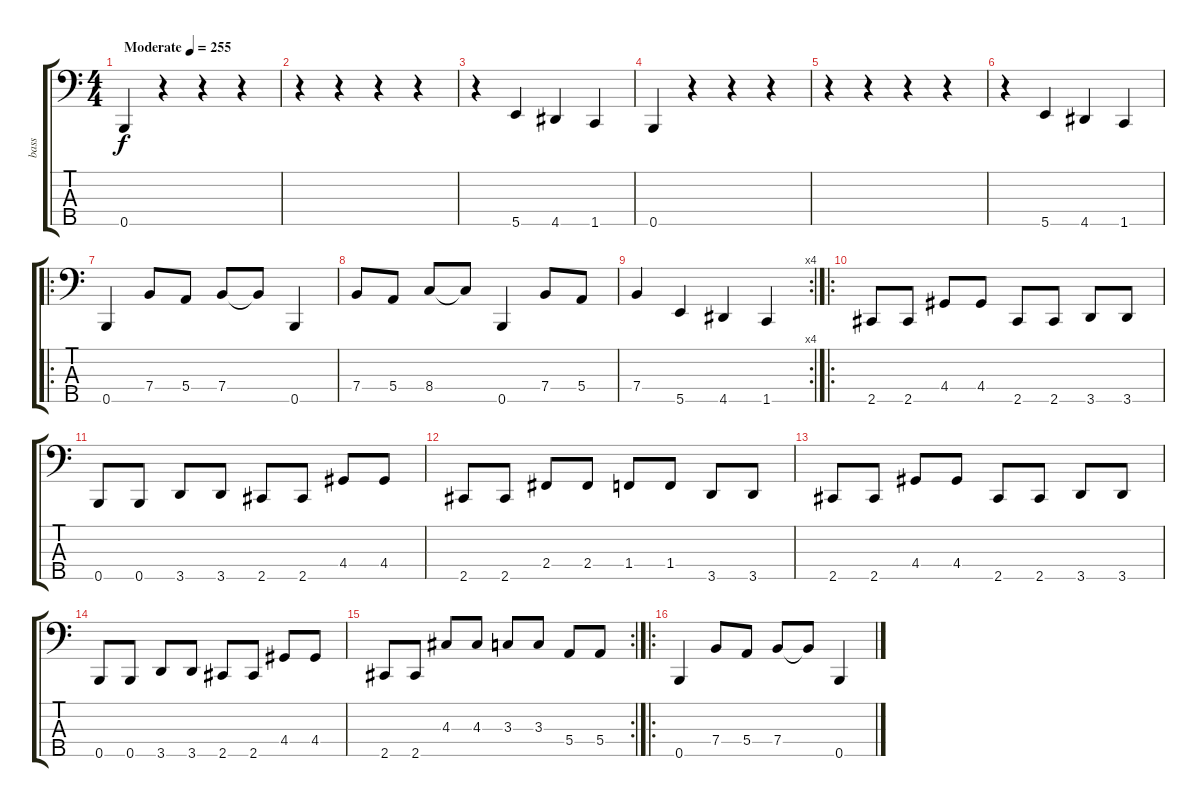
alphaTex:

\track ("bass" "bass") {instrument electricbasspick}
\staff {score tabs}
\tuning (G2 D2 A1 E1 B0) {hide}
\ts (4 4)
\tempo (255 "Moderate")
\clef f4
\ks c
0.5.4{dy f instrument electricbasspick} r.4 r.4 r.4 |
r.4 r.4 r.4 r.4 |
r.4 5.5.4 4.5.4 1.5.4 |
0.5.4 r.4 r.4 r.4 |
r.4 r.4 r.4 r.4 |
r.4 5.5.4 4.5.4 1.5.4 |
\ro
0.5.4 7.4.8 5.4.8 7.4.8 7.4{t}.8 0.5.4 |
7.4.8 5.4.8 8.4.8 8.4{t}.8 0.5.4 7.4.8 5.4.8 |
\rc 4
7.4.4 5.5.4 4.5.4 1.5.4 |
\ro
2.5.8 2.5.8 4.4.8 4.4.8 2.5.8 2.5.8 3.5.8 3.5.8 |
0.5.8 0.5.8 3.5.8 3.5.8 2.5.8 2.5.8 4.4.8 4.4.8 |
2.5.8 2.5.8 2.4.8 2.4.8 1.4.8 1.4.8 3.5.8 3.5.8 |
2.5.8 2.5.8 4.4.8 4.4.8 2.5.8 2.5.8 3.5.8 3.5.8 |
0.5.8 0.5.8 3.5.8 3.5.8 2.5.8 2.5.8 4.4.8 4.4.8 |
\rc 2
2.5.8 2.5.8 4.3.8 4.3.8 3.3.8 3.3.8 5.4.8 5.4.8 |
\ro
0.5.4 7.4.8 5.4.8 7.4.8 7.4{t}.8 0.5.4
